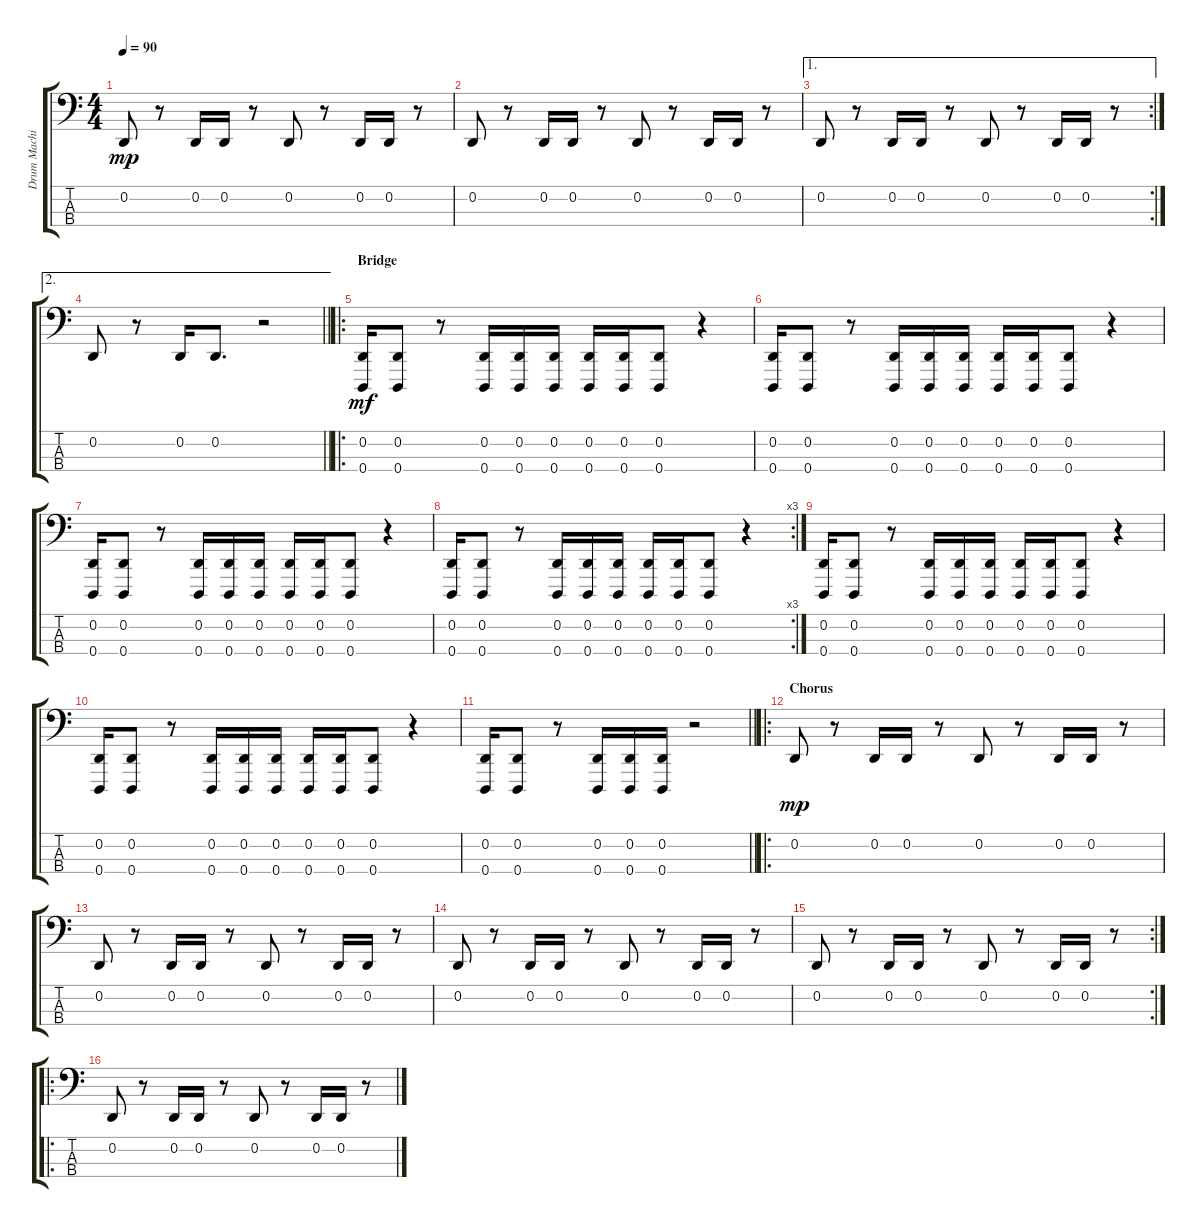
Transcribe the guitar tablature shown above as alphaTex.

\track ("Drum Machine" "Drum Machi") {instrument synthdrum}
\staff {score tabs}
\tuning (G2 D2 A1 D1) {hide}
\ts (4 4)
\tempo 90
\clef f4
\ks c
0.2.8{dy mp} r.8 0.2.16 0.2.16 r.8 0.2.8 r.8 0.2.16 0.2.16 r.8 |
0.2.8 r.8 0.2.16 0.2.16 r.8 0.2.8 r.8 0.2.16 0.2.16 r.8 |
\ae 1
\rc 2
0.2.8 r.8 0.2.16 0.2.16 r.8 0.2.8 r.8 0.2.16 0.2.16 r.8 |
\ae 2
\barLineRight lightlight
0.2.8 r.8 0.2.16 0.2.8{d} r.2 |
\ro
\section ("" "Bridge")
(0.2 0.4).16{dy mf} (0.2 0.4).8 r.8 (0.2 0.4).16 (0.2 0.4).16 (0.2 0.4).16 (0.2 0.4).16 (0.2 0.4).16 (0.2 0.4).8 r.4 |
(0.2 0.4).16 (0.2 0.4).8 r.8 (0.2 0.4).16 (0.2 0.4).16 (0.2 0.4).16 (0.2 0.4).16 (0.2 0.4).16 (0.2 0.4).8 r.4 |
(0.2 0.4).16 (0.2 0.4).8 r.8 (0.2 0.4).16 (0.2 0.4).16 (0.2 0.4).16 (0.2 0.4).16 (0.2 0.4).16 (0.2 0.4).8 r.4 |
\rc 3
(0.2 0.4).16 (0.2 0.4).8 r.8 (0.2 0.4).16 (0.2 0.4).16 (0.2 0.4).16 (0.2 0.4).16 (0.2 0.4).16 (0.2 0.4).8 r.4 |
(0.2 0.4).16 (0.2 0.4).8 r.8 (0.2 0.4).16 (0.2 0.4).16 (0.2 0.4).16 (0.2 0.4).16 (0.2 0.4).16 (0.2 0.4).8 r.4 |
(0.2 0.4).16 (0.2 0.4).8 r.8 (0.2 0.4).16 (0.2 0.4).16 (0.2 0.4).16 (0.2 0.4).16 (0.2 0.4).16 (0.2 0.4).8 r.4 |
\barLineRight lightlight
(0.2 0.4).16 (0.2 0.4).8 r.8 (0.2 0.4).16 (0.2 0.4).16 (0.2 0.4).16 r.2 |
\ro
\section ("" "Chorus")
0.2.8{dy mp} r.8 0.2.16 0.2.16 r.8 0.2.8 r.8 0.2.16 0.2.16 r.8 |
0.2.8 r.8 0.2.16 0.2.16 r.8 0.2.8 r.8 0.2.16 0.2.16 r.8 |
0.2.8 r.8 0.2.16 0.2.16 r.8 0.2.8 r.8 0.2.16 0.2.16 r.8 |
\rc 2
0.2.8 r.8 0.2.16 0.2.16 r.8 0.2.8 r.8 0.2.16 0.2.16 r.8 |
\ro
0.2.8 r.8 0.2.16 0.2.16 r.8 0.2.8 r.8 0.2.16 0.2.16 r.8
